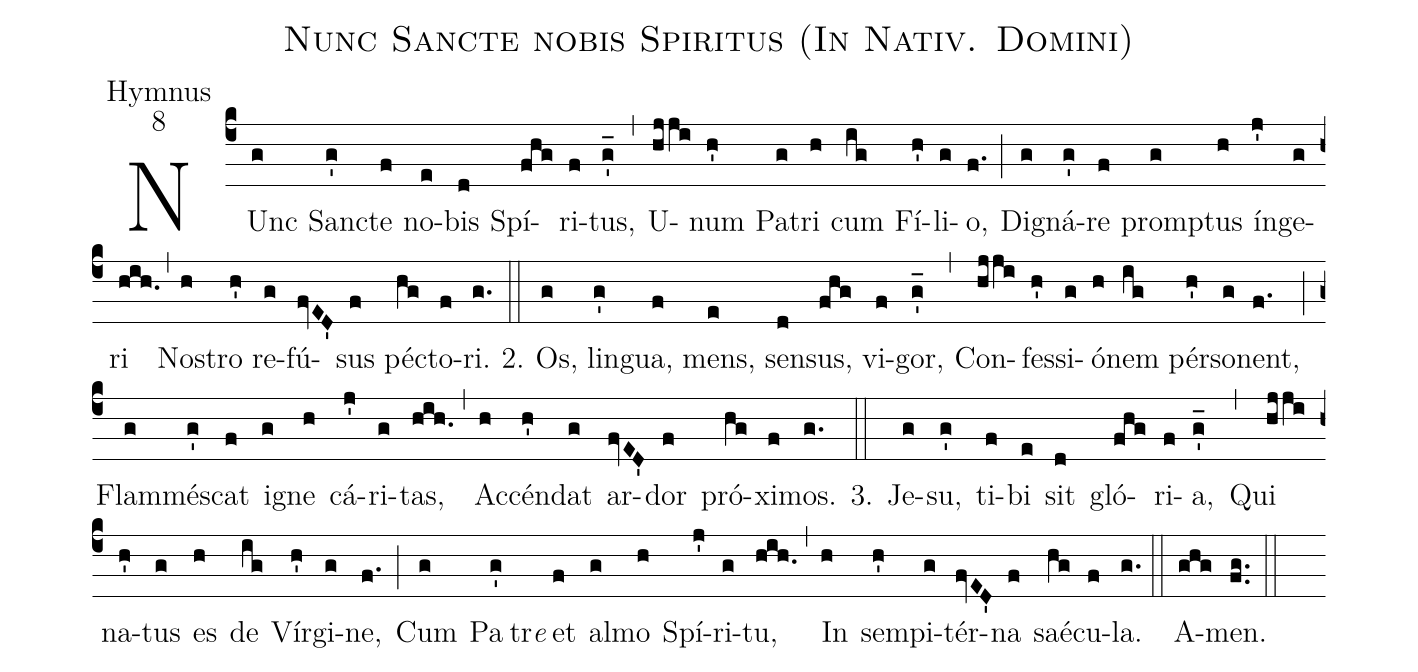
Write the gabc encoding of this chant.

name:Nunc Sancte nobis Spiritus (In Nativ. Domini);
office-part:Hymnus;
mode:8;
%%
(c4) NUnc(g) San(g')cte(f) no(e)bis(d) Spí(fhg)ri(f)tus,(g'_) (,) U(hjji)num(h') Pa(g)tri(h) cum(ig) Fí(h')li(g)o,(f.) (;) Di(g)gná(g')re(f) promp(g)tus(h) ín(j')ge(g)ri(hih.) (,) No(h)stro(h') re(g)fú(fvED')sus(f) pé(hg)cto(f)ri.(g.) 2.(::) Os,(g) lin(g')gua,(f) mens,(e) sen(d)sus,(fhg) vi(f)gor,(g'_) (,) Con(hjji)fes(h')si(g)ó(h)nem(ig) pér(h')so(g)nent,(f.) (;) Flam(g)mé(g')scat(f) i(g)gne(h) cá(j')ri(g)tas,(hih.) (,) Ac(h)cén(h')dat(g) ar(fvED')dor(f) pró(hg)xi(f)mos.(g.) 3.(::) Je(g)su,(g') ti(f)bi(e) sit(d) gló(fhg)ri(f)a,(g'_) (,) Qui(hjji) na(h')tus(g) es(h) de(ig) Vír(h')gi(g)ne,(f.) (;) Cum(g) Pa(g')tr<i>e</i>() et(f) al(g)mo(h) Spí(j')ri(g)tu,(hih.) (,) In(h) sem(h')pi(g)tér(fvED')na(f) saé(hg)cu(f)la.(g.) (::) A(ghg)men.(fg..) (::)
